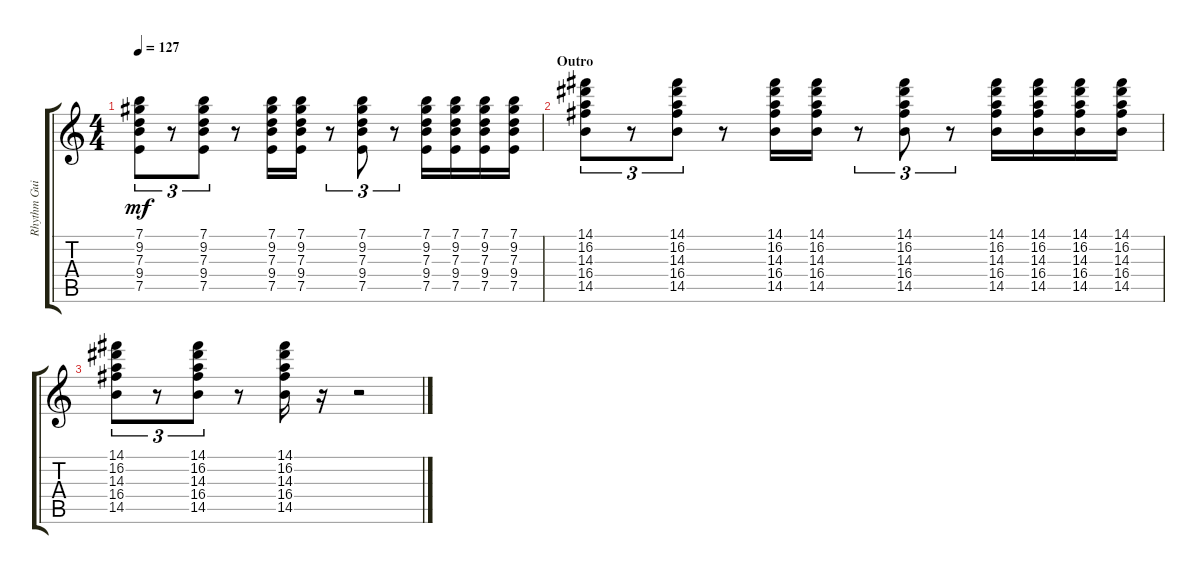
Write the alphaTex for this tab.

\track ("Rhythm Guitar" "Rhythm Gui") {instrument electricguitarclean}
\staff {score tabs}
\tuning (E4 B3 G3 D3 A2 E2) {hide}
\ts (4 4)
\tempo 127
\clef g2
\ks c
(7.1 9.2 7.3 9.4 7.5).8{tu (3 2) dy mf} r.8{tu (3 2)} (7.1 9.2 7.3 9.4 7.5).8{tu (3 2)} r.8 (7.1 9.2 7.3 9.4 7.5).16 (7.1 9.2 7.3 9.4 7.5).16 r.8{tu (3 2)} (7.1 9.2 7.3 9.4 7.5).8{tu (3 2)} r.8{tu (3 2)} (7.1 9.2 7.3 9.4 7.5).16 (7.1 9.2 7.3 9.4 7.5).16 (7.1 9.2 7.3 9.4 7.5).16 (7.1 9.2 7.3 9.4 7.5).16 |
\section ("" "Outro")
(14.1 16.2 14.3 16.4 14.5).8{tu (3 2)} r.8{tu (3 2)} (14.1 16.2 14.3 16.4 14.5).8{tu (3 2)} r.8 (14.1 16.2 14.3 16.4 14.5).16 (14.1 16.2 14.3 16.4 14.5).16 r.8{tu (3 2)} (14.1 16.2 14.3 16.4 14.5).8{tu (3 2)} r.8{tu (3 2)} (14.1 16.2 14.3 16.4 14.5).16 (14.1 16.2 14.3 16.4 14.5).16 (14.1 16.2 14.3 16.4 14.5).16 (14.1 16.2 14.3 16.4 14.5).16 |
(14.1 16.2 14.3 16.4 14.5).8{tu (3 2)} r.8{tu (3 2)} (14.1 16.2 14.3 16.4 14.5).8{tu (3 2)} r.8 (14.1 16.2 14.3 16.4 14.5).16 r.16 r.2
